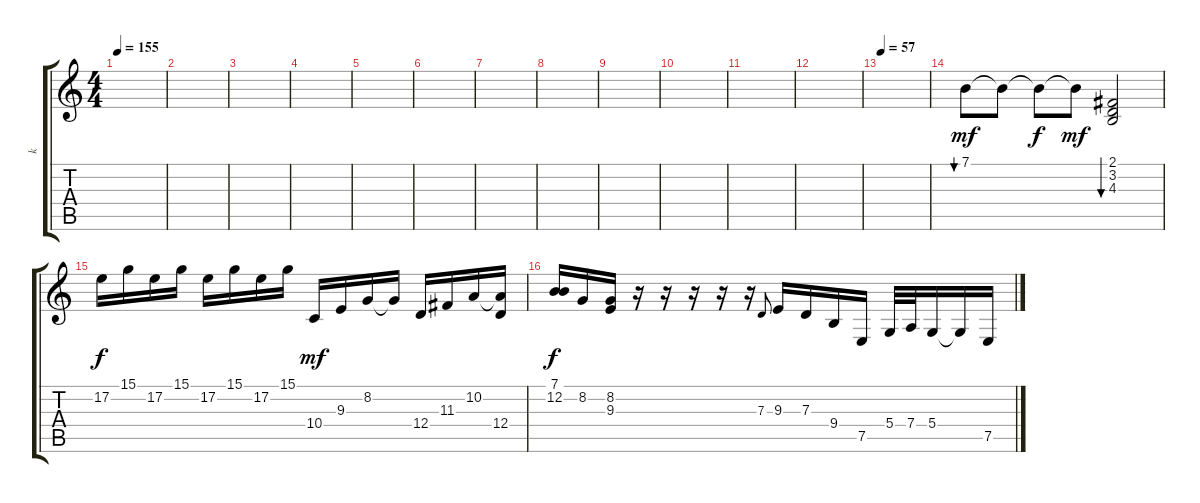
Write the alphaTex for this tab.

\track ("k" "k") {instrument electricgrandpiano}
\staff {score tabs}
\tuning (E4 B3 G3 D3 A2 E2) {hide}
\ts (4 4)
\tempo 155
\clef g2
\ks c
|
|
|
|
|
|
|
|
|
|
|
|
\tempo 57
|
7.1.8{bu 120 dy mf} 7.1{t}.8 7.1{t}.8{dy f} 7.1{t}.8{dy mf} (2.1 3.2 4.3).2{bu 120} |
17.2.16{dy f} 15.1.16 17.2.16 15.1.16 17.2.16 15.1.16 17.2.16 15.1.16 10.4.16{dy mf} 9.3.16 8.2.16 8.2{t}.16 12.4.16 11.3.16 10.2.16 (10.2{t} 12.4).16 |
(7.1 12.2).16{dy f} 8.2.16 (8.2 9.3).16 r.16 r.16 r.16 r.16 r.16 7.3.8{gr onbeat} 9.3.16 7.3.16 9.4.16 7.5.16 5.4.32 7.4.32 5.4.16 5.4{t}.16 7.5.16
